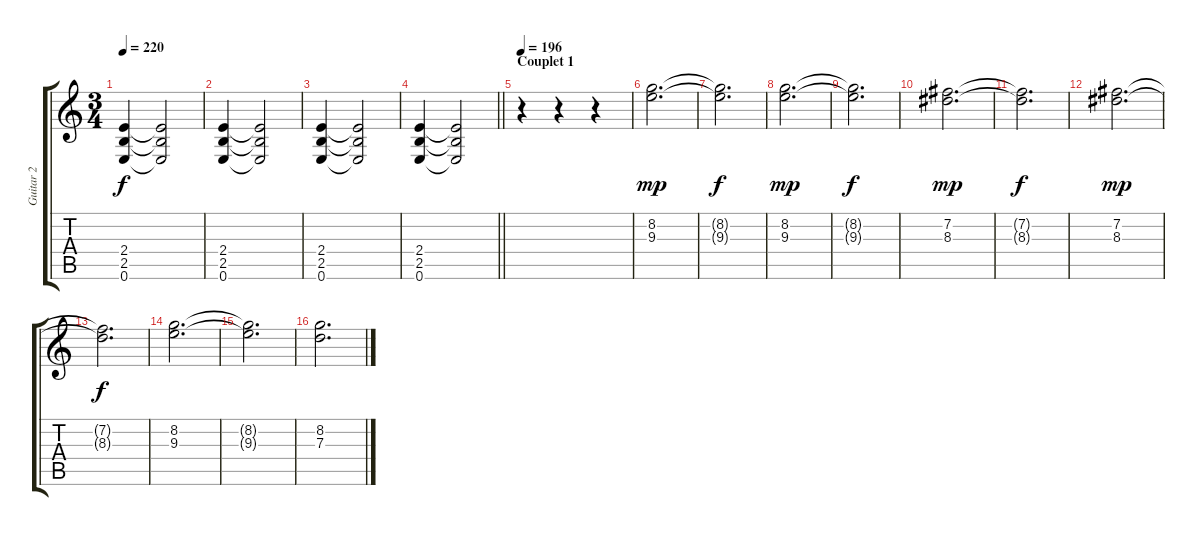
\track ("Guitar 2" "Guitar 2") {instrument distortionguitar}
\staff {score tabs}
\tuning (E4 B3 G3 D3 A2 E2) {hide}
\ts (3 4)
\tempo 220
\clef g2
\ks c
(2.4 2.5 0.6).4{dy f} (2.4{t} 2.5{t} 0.6{t}).2 |
(2.4 2.5 0.6).4 (2.4{t} 2.5{t} 0.6{t}).2 |
(2.4 2.5 0.6).4 (2.4{t} 2.5{t} 0.6{t}).2 |
\barLineRight lightlight
(2.4 2.5 0.6).4 (2.4{t} 2.5{t} 0.6{t}).2 |
\section ("" "Couplet 1")
\tempo 196
r.4{balance 2 instrument electricguitarclean} r.4 r.4 |
(8.2 9.3).2{d dy mp} |
(8.2{t} 9.3{t}).2{d dy f} |
(8.2 9.3).2{d dy mp} |
(8.2{t} 9.3{t}).2{d dy f} |
(7.2 8.3).2{d dy mp} |
(7.2{t} 8.3{t}).2{d dy f} |
(7.2 8.3).2{d dy mp} |
(7.2{t} 8.3{t}).2{d dy f} |
(8.2 9.3).2{d} |
(8.2{t} 9.3{t}).2{d} |
(8.2 7.3).2{d}
